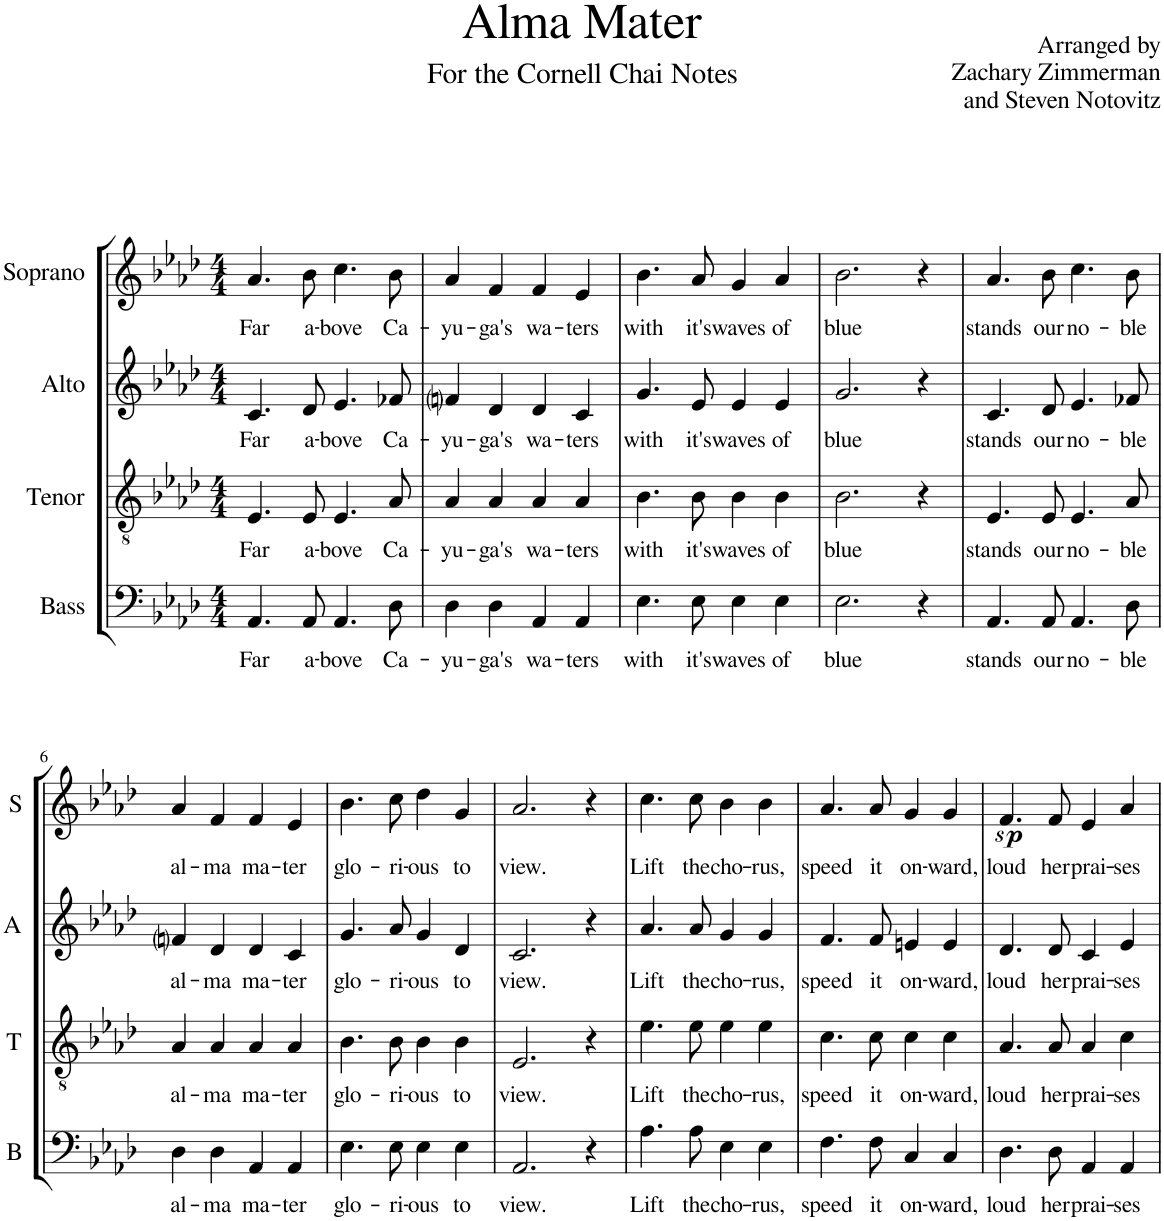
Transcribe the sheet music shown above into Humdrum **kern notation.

**kern	**text	**kern	**text	**kern	**text	**kern	**text	**dynam
*part4	*part4	*part3	*part3	*part2	*part2	*part1	*part1	*part1
*staff4	*staff4	*staff3	*staff3	*staff2	*staff2	*staff1	*staff1	*staff1
*I"Bass	*	*I"Tenor	*	*I"Alto	*	*I"Soprano	*	*
*I'B	*	*I'T	*	*I'A	*	*I'S	*	*
*clefF4	*	*clefGv2	*	*clefG2	*	*clefG2	*	*
*k[b-e-a-d-]	*	*k[b-e-a-d-]	*	*k[b-e-a-d-]	*	*k[b-e-a-d-]	*	*
*M4/4	*	*M4/4	*	*M4/4	*	*M4/4	*	*
=1	=1	=1	=1	=1	=1	=1	=1	=1
!	!LO:LY:b	!	!LO:LY:b	!	!LO:LY:b	!	!LO:LY:b	!
4.AA-/	Far	4.E-/	Far	4.c/	Far	4.a-/	Far	.
!	!LO:LY:b	!	!LO:LY:b	!	!LO:LY:b	!	!LO:LY:b	!
8AA-/	a-	8E-/	a-	8d-/	a-	8b-\	a-	.
!	!LO:LY:b	!	!LO:LY:b	!	!LO:LY:b	!	!LO:LY:b	!
4.AA-/	-bove	4.E-/	-bove	4.e-/	-bove	4.cc\	-bove	.
!	!LO:LY:b	!	!LO:LY:b	!	!LO:LY:b	!	!LO:LY:b	!
8D-\	Ca-	8A-/	Ca-	8f-X/	Ca-	8b-\	Ca-	.
=2	=2	=2	=2	=2	=2	=2	=2	=2
!	!LO:LY:b	!	!LO:LY:b	!	!LO:LY:b	!	!LO:LY:b	!
4D-\	-yu-	4A-/	-yu-	4fni/	-yu-	4a-/	-yu-	.
!	!LO:LY:b	!	!LO:LY:b	!	!LO:LY:b	!	!LO:LY:b	!
4D-\	-ga's	4A-/	-ga's	4d-/	-ga's	4f/	-ga's	.
!	!LO:LY:b	!	!LO:LY:b	!	!LO:LY:b	!	!LO:LY:b	!
4AA-/	wa-	4A-/	wa-	4d-/	wa-	4f/	wa-	.
!	!LO:LY:b	!	!LO:LY:b	!	!LO:LY:b	!	!LO:LY:b	!
4AA-/	-ters	4A-/	-ters	4c/	-ters	4e-/	-ters	.
=3	=3	=3	=3	=3	=3	=3	=3	=3
!	!LO:LY:b	!	!LO:LY:b	!	!LO:LY:b	!	!LO:LY:b	!
4.E-\	with	4.B-\	with	4.g/	with	4.b-\	with	.
!	!LO:LY:b	!	!LO:LY:b	!	!LO:LY:b	!	!LO:LY:b	!
8E-\	it's	8B-\	it's	8e-/	it's	8a-/	it's	.
!	!LO:LY:b	!	!LO:LY:b	!	!LO:LY:b	!	!LO:LY:b	!
4E-\	waves	4B-\	waves	4e-/	waves	4g/	waves	.
!	!LO:LY:b	!	!LO:LY:b	!	!LO:LY:b	!	!LO:LY:b	!
4E-\	of	4B-\	of	4e-/	of	4a-/	of	.
=4	=4	=4	=4	=4	=4	=4	=4	=4
!	!LO:LY:b	!	!LO:LY:b	!	!LO:LY:b	!	!LO:LY:b	!
2.E-\	blue	2.B-\	blue	2.g/	blue	2.b-\	blue	.
4r	.	4r	.	4r	.	4r	.	.
=5	=5	=5	=5	=5	=5	=5	=5	=5
!	!LO:LY:b	!	!LO:LY:b	!	!LO:LY:b	!	!LO:LY:b	!
4.AA-/	stands	4.E-/	stands	4.c/	stands	4.a-/	stands	.
!	!LO:LY:b	!	!LO:LY:b	!	!LO:LY:b	!	!LO:LY:b	!
8AA-/	our	8E-/	our	8d-/	our	8b-\	our	.
!	!LO:LY:b	!	!LO:LY:b	!	!LO:LY:b	!	!LO:LY:b	!
4.AA-/	no-	4.E-/	no-	4.e-/	no-	4.cc\	no-	.
!	!LO:LY:b	!	!LO:LY:b	!	!LO:LY:b	!	!LO:LY:b	!
8D-\	-ble	8A-/	-ble	8f-X/	-ble	8b-\	-ble	.
!!LO:LB:g=z
=6	=6	=6	=6	=6	=6	=6	=6	=6
!	!LO:LY:b	!	!LO:LY:b	!	!LO:LY:b	!	!LO:LY:b	!
4D-\	al-	4A-/	al-	4fni/	al-	4a-/	al-	.
!	!LO:LY:b	!	!LO:LY:b	!	!LO:LY:b	!	!LO:LY:b	!
4D-\	-ma	4A-/	-ma	4d-/	-ma	4f/	-ma	.
!	!LO:LY:b	!	!LO:LY:b	!	!LO:LY:b	!	!LO:LY:b	!
4AA-/	ma-	4A-/	ma-	4d-/	ma-	4f/	ma-	.
!	!LO:LY:b	!	!LO:LY:b	!	!LO:LY:b	!	!LO:LY:b	!
4AA-/	-ter	4A-/	-ter	4c/	-ter	4e-/	-ter	.
=7	=7	=7	=7	=7	=7	=7	=7	=7
!	!LO:LY:b	!	!LO:LY:b	!	!LO:LY:b	!	!LO:LY:b	!
4.E-\	glo-	4.B-\	glo-	4.g/	glo-	4.b-\	glo-	.
!	!LO:LY:b	!	!LO:LY:b	!	!LO:LY:b	!	!LO:LY:b	!
8E-\	-ri-	8B-\	-ri-	8a-/	-ri-	8cc\	-ri-	.
!	!LO:LY:b	!	!LO:LY:b	!	!LO:LY:b	!	!LO:LY:b	!
4E-\	-ous	4B-\	-ous	4g/	-ous	4dd-\	-ous	.
!	!LO:LY:b	!	!LO:LY:b	!	!LO:LY:b	!	!LO:LY:b	!
4E-\	to	4B-\	to	4d-/	to	4g/	to	.
=8	=8	=8	=8	=8	=8	=8	=8	=8
!	!LO:LY:b	!	!LO:LY:b	!	!LO:LY:b	!	!LO:LY:b	!
2.AA-/	view.	2.E-/	view.	2.c/	view.	2.a-/	view.	.
4r	.	4r	.	4r	.	4r	.	.
=9	=9	=9	=9	=9	=9	=9	=9	=9
!	!LO:LY:b	!	!LO:LY:b	!	!LO:LY:b	!	!LO:LY:b	!
4.A-\	Lift	4.e-\	Lift	4.a-/	Lift	4.cc\	Lift	.
!	!LO:LY:b	!	!LO:LY:b	!	!LO:LY:b	!	!LO:LY:b	!
8A-\	the	8e-\	the	8a-/	the	8cc\	the	.
!	!LO:LY:b	!	!LO:LY:b	!	!LO:LY:b	!	!LO:LY:b	!
4E-\	cho-	4e-\	cho-	4g/	cho-	4b-\	cho-	.
!	!LO:LY:b	!	!LO:LY:b	!	!LO:LY:b	!	!LO:LY:b	!
4E-\	-rus,	4e-\	-rus,	4g/	-rus,	4b-\	-rus,	.
=10	=10	=10	=10	=10	=10	=10	=10	=10
!	!LO:LY:b	!	!LO:LY:b	!	!LO:LY:b	!	!LO:LY:b	!
4.F\	speed	4.c\	speed	4.f/	speed	4.a-/	speed	.
!	!LO:LY:b	!	!LO:LY:b	!	!LO:LY:b	!	!LO:LY:b	!
8F\	it	8c\	it	8f/	it	8a-/	it	.
!	!LO:LY:b	!	!LO:LY:b	!	!LO:LY:b	!	!LO:LY:b	!
4C/	on-	4c\	on-	4en/	on-	4g/	on-	.
!	!LO:LY:b	!	!LO:LY:b	!	!LO:LY:b	!	!LO:LY:b	!
4C/	-ward,	4c\	-ward,	4e/	-ward,	4g/	-ward,	.
=11	=11	=11	=11	=11	=11	=11	=11	=11
!	!LO:LY:b	!	!LO:LY:b	!	!LO:LY:b	!	!LO:LY:b	!LO:DY:b
!	!	!	!	!	!	!	!	!LO:DY:n=1:b
4.D-\	loud	4.A-/	loud	4.d-/	loud	4.f/	loud	other-dynamics p
!	!LO:LY:b	!	!LO:LY:b	!	!LO:LY:b	!	!LO:LY:b	!
8D-\	her	8A-/	her	8d-/	her	8f/	her	.
!	!LO:LY:b	!	!LO:LY:b	!	!LO:LY:b	!	!LO:LY:b	!
4AA-/	prai-	4A-/	prai-	4c/	prai-	4e-/	prai-	.
!	!LO:LY:b	!	!LO:LY:b	!	!LO:LY:b	!	!LO:LY:b	!
4AA-/	-ses	4c\	-ses	4e-/	-ses	4a-/	-ses	.
=	=	=	=	=	=	=	=	=
*-	*-	*-	*-	*-	*-	*-	*-	*-
